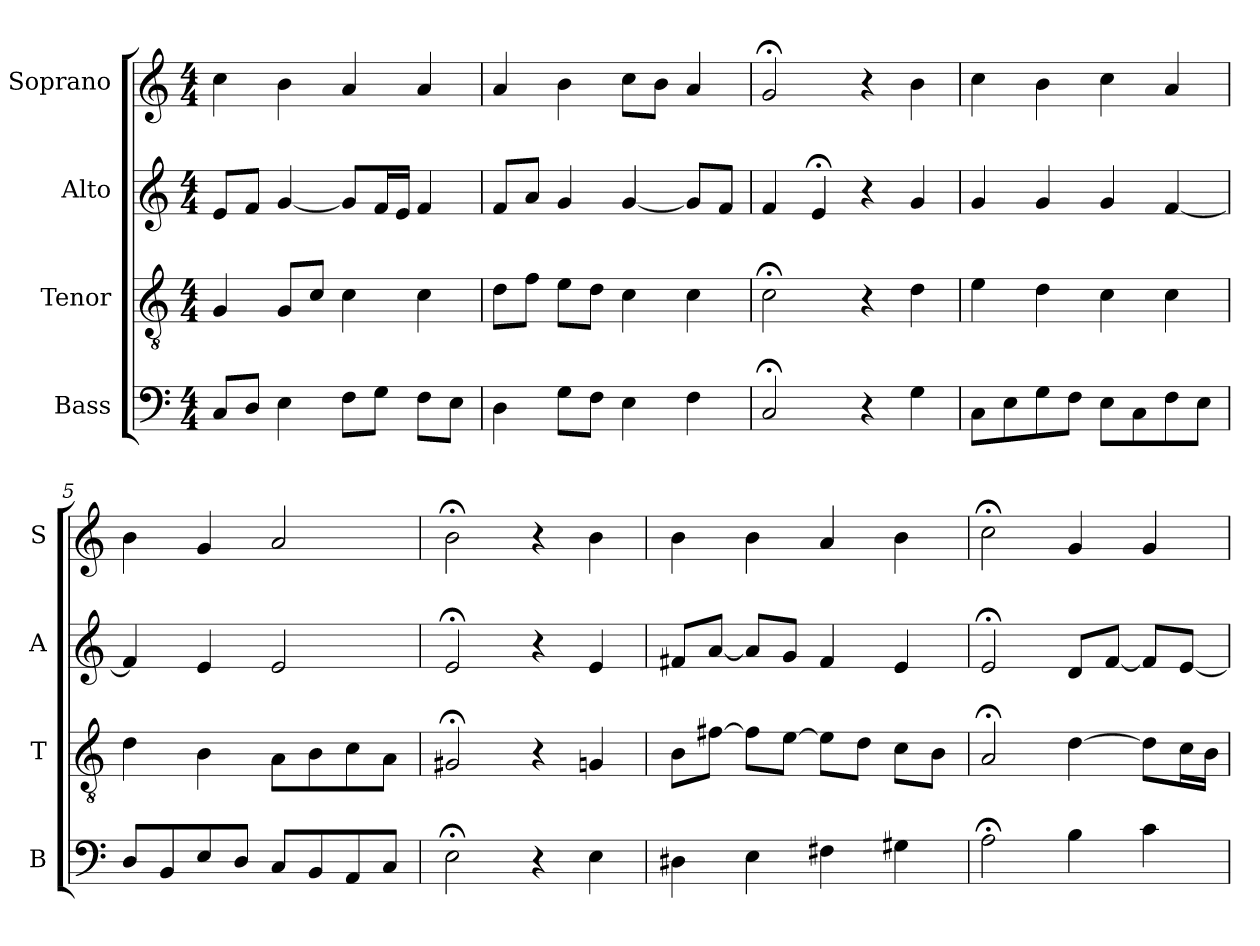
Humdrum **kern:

**kern	**kern	**kern	**kern
*part4	*part3	*part2	*part1
*staff4	*staff3	*staff2	*staff1
*I"Bass	*I"Tenor	*I"Alto	*I"Soprano
*I'B	*I'T	*I'A	*I'S
*clefF4	*clefGv2	*clefG2	*clefG2
*k[]	*k[]	*k[]	*k[]
*C:	*C:	*C:	*C:
*M4/4	*M4/4	*M4/4	*M4/4
*MM100	*MM100	*MM100	*MM100
=1	=1	=1	=1
8CL	4G	8eL	4cc
8DJ	.	8fJ	.
4E	8GL	[4g	4b
.	8cJ	.	.
8FL	4c	8gL]	4a
8GJ	.	16fL	.
.	.	16eJJ	.
8FL	4c	4f	4a
8EJ	.	.	.
=2	=2	=2	=2
4D	8dL	8fL	4a
.	8fJ	8aJ	.
8GL	8eL	4g	4b
8FJ	8dJ	.	.
4E	4c	[4g	8ccL
.	.	.	8bJ
4F	4c	8gL]	4a
.	.	8fJ	.
=3	=3	=3	=3
2C;<	2c;<	4f	2g;<
.	.	4e;<	.
4r	4r	4r	4r
4G	4d	4g	4b
=4	=4	=4	=4
8CL	4e	4g	4cc
8E	.	.	.
8G	4d	4g	4b
8FJ	.	.	.
8EL	4c	4g	4cc
8C	.	.	.
8F	4c	[4f	4a
8EJ	.	.	.
=5	=5	=5	=5
8DL	4d	4f]	4b
8BB	.	.	.
8E	4B	4e	4g
8DJ	.	.	.
8CL	8AL	2e	2a
8BB	8B	.	.
8AA	8c	.	.
8CJ	8AJ	.	.
=6	=6	=6	=6
2E;<	2G#X;<	2e;<	2b;<
4r	4r	4r	4r
4E	4Gn	4e	4b
=7	=7	=7	=7
4D#X	8BL	8f#XL	4b
.	[8f#XJ	[8aJ	.
4E	8f#L]	8aL]	4b
.	[8eJ	8gJ	.
4F#X	8eL]	4f#	4a
.	8dJ	.	.
4G#X	8cL	4e	4b
.	8BJ	.	.
=8	=8	=8	=8
2A;<	2A;<	2e;<	2cc;<
4B	[4d	8dL	4g
.	.	[8fJ	.
4c	8dL]	8fL]	4g
.	16cL	[8eJ	.
.	16BJJ	.	.
=	=	=	=
*-	*-	*-	*-
